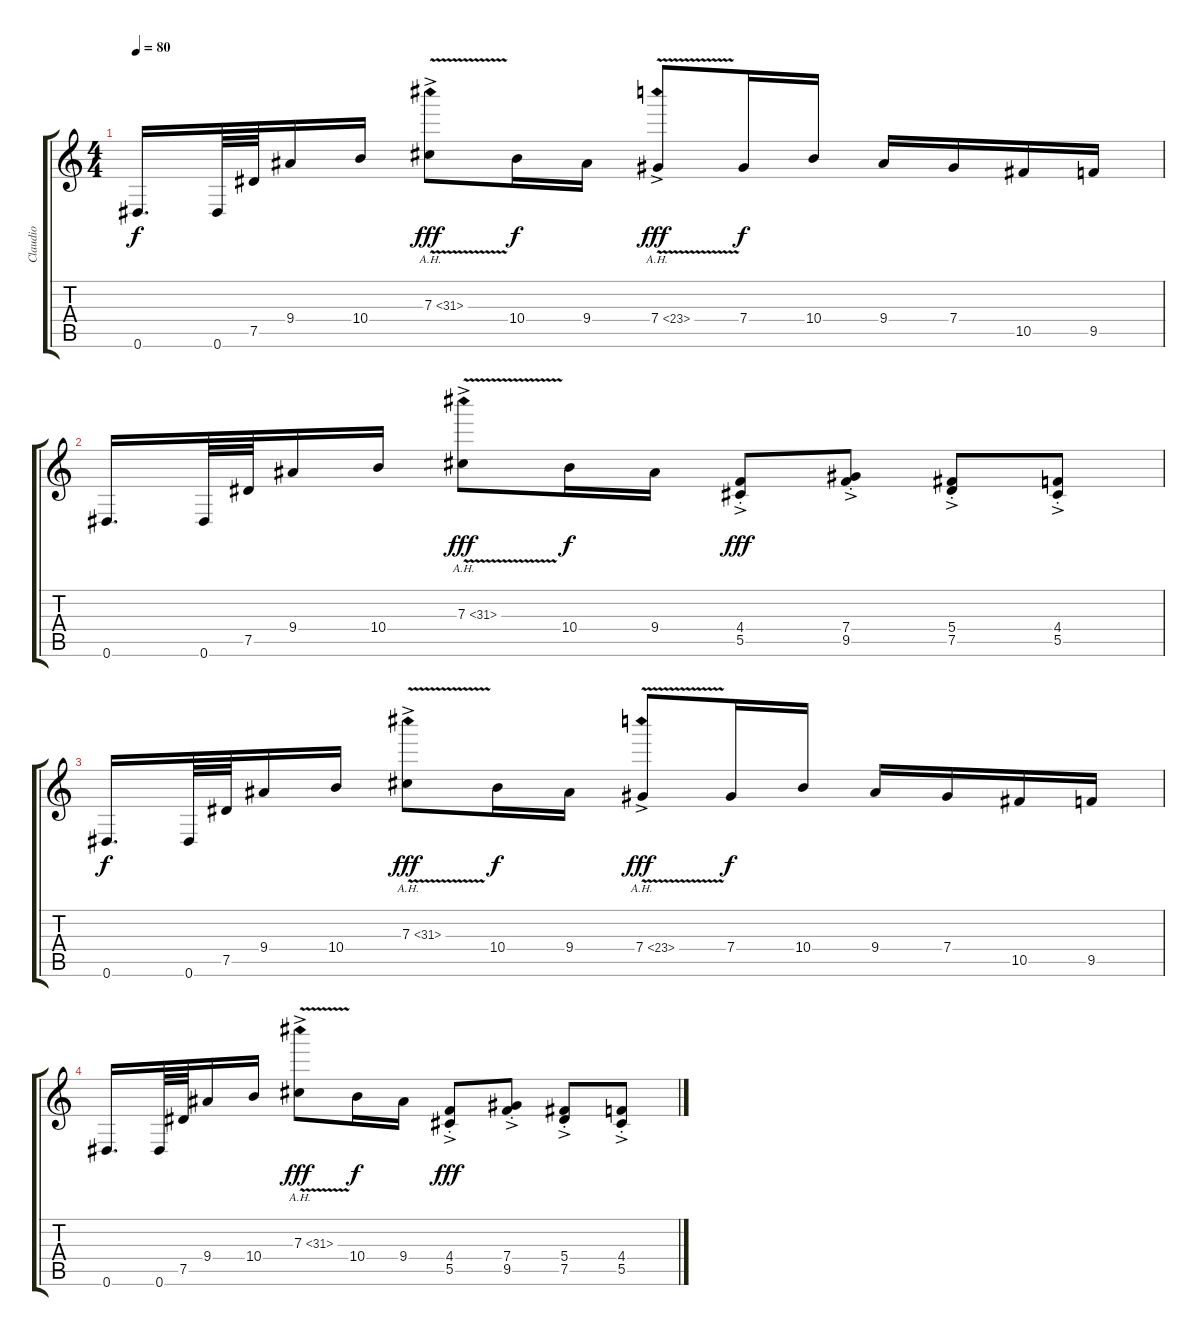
\track ("Claudio" "Claudio") {instrument overdrivenguitar}
\staff {score tabs}
\tuning (Eb4 Bb3 Gb3 Db3 Ab2 Eb2) {hide}
\ts (4 4)
\tempo 80
\clef g2
\ks c
0.6.16{d dy f instrument distortionguitar} 0.6.64 7.5.64 9.4.16 10.4.16 7.3{ah 24 v ac}.8{dy fff} 10.4.16{dy f} 9.4.16 7.4{ah 16 v ac}.8{dy fff} 7.4.16{dy f} 10.4.16 9.4.16 7.4.16 10.5.16 9.5.16 |
0.6.16{d} 0.6.64 7.5.64 9.4.16 10.4.16 7.3{ah 24 v ac}.8{dy fff} 10.4.16{dy f} 9.4.16 (4.4{ac st} 5.5{ac st}).8{dy fff} (7.4{ac st} 9.5{ac st}).8 (5.4{ac st} 7.5{ac st}).8 (4.4{ac st} 5.5{ac st}).8 |
0.6.16{d dy f} 0.6.64 7.5.64 9.4.16 10.4.16 7.3{ah 24 v ac}.8{dy fff} 10.4.16{dy f} 9.4.16 7.4{ah 16 v ac}.8{dy fff} 7.4.16{dy f} 10.4.16 9.4.16 7.4.16 10.5.16 9.5.16 |
0.6.16{d} 0.6.64 7.5.64 9.4.16 10.4.16 7.3{ah 24 v ac}.8{dy fff} 10.4.16{dy f} 9.4.16 (4.4{ac st} 5.5{ac st}).8{dy fff} (7.4{ac st} 9.5{ac st}).8 (5.4{ac st} 7.5{ac st}).8 (4.4{ac st} 5.5{ac st}).8
